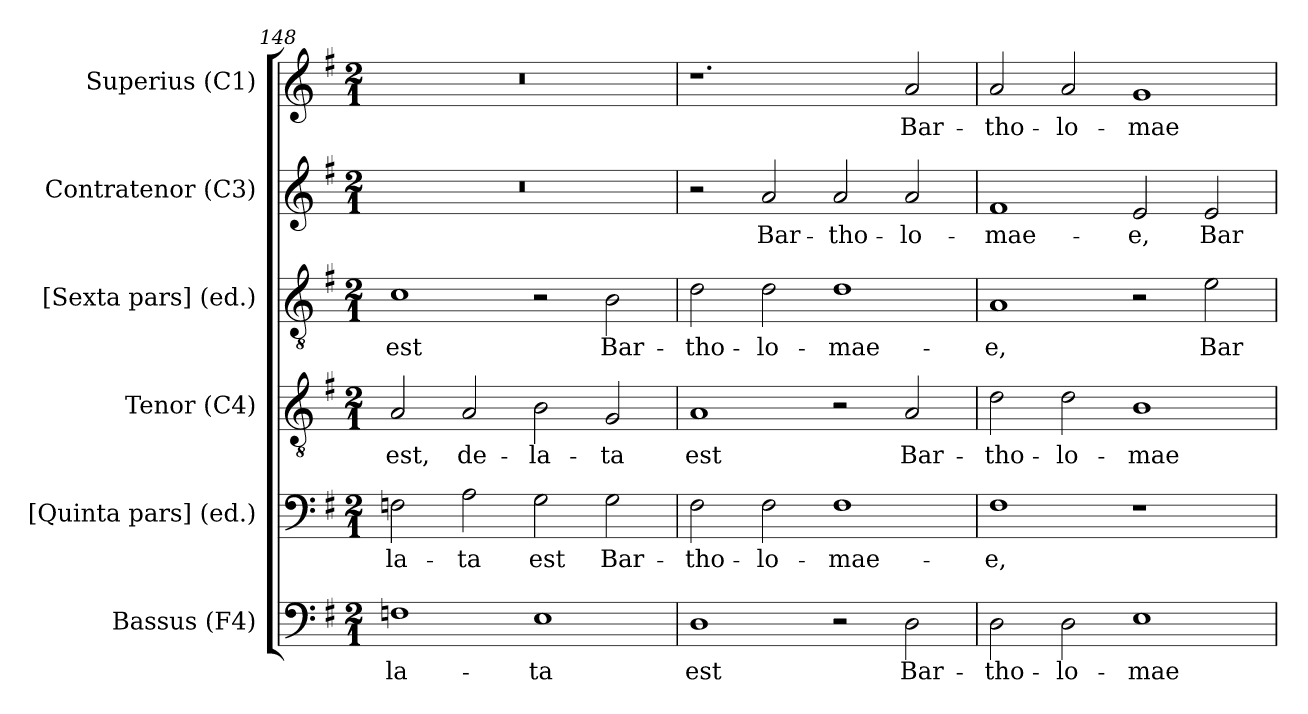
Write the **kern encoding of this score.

**kern	**text	**kern	**text	**kern	**text	**kern	**text	**kern	**text	**kern	**text
*part6	*part6	*part5	*part5	*part4	*part4	*part3	*part3	*part2	*part2	*part1	*part1
*staff6	*staff6	*staff5	*staff5	*staff4	*staff4	*staff3	*staff3	*staff2	*staff2	*staff1	*staff1
*I"Bassus (F4)	*	*I"[Quinta pars] (ed.)	*	*I"Tenor (C4)	*	*I"[Sexta pars] (ed.)	*	*I"Contratenor (C3)	*	*I"Superius (C1)	*
*I'B	*	*I'[QP]	*	*I'T	*	*I'[SP]	*	*I'C	*	*I'S	*
*clefF4	*	*clefF4	*	*clefGv2	*	*clefGv2	*	*clefG2	*	*clefG2	*
*	*	*	*	*ITrd7c12	*	*	*	*	*	*	*
*k[f#]	*	*k[f#]	*	*k[f#]	*	*k[f#]	*	*k[f#]	*	*k[f#]	*
*G:	*	*G:	*	*G:	*	*G:	*	*G:	*	*G:	*
*M2/1	*	*M2/1	*	*M2/1	*	*M2/1	*	*M2/1	*	*M2/1	*
=148	=148	=148	=148	=148	=148	=148	=148	=148	=148	=148	=148
!	!LO:LY:b:color=#000000	!	!	!	!	!	!	!	!	!	!
!	!	!	!LO:LY:b:color=#000000	!	!	!	!	!	!	!	!
!	!	!	!	!	!LO:LY:b:color=#000000	!	!	!	!	!	!
!	!	!	!	!	!	!	!LO:LY:b:color=#000000	!LO:N:vis=1	!	!LO:N:vis=1	!
1Fni	-la-	2Fni\	-la-	2AAi/	est,	1ci	est	0r	.	0r	.
!	!	!	!LO:LY:b:color=#000000	!	!	!	!	!	!	!	!
!	!	!	!	!	!LO:LY:b:color=#000000	!	!	!	!	!	!
.	.	2Ai\	-ta	2AAi/	de-	.	.	.	.	.	.
!	!LO:LY:b:color=#000000	!	!	!	!	!	!	!	!	!	!
!	!	!	!LO:LY:b:color=#000000	!	!	!	!	!	!	!	!
!	!	!	!	!	!LO:LY:b:color=#000000	!	!	!	!	!	!
1Ei	-ta	2Gi\	est	2BBi\	-la-	2r	.	.	.	.	.
!	!	!	!LO:LY:b:color=#000000	!	!	!	!	!	!	!	!
!	!	!	!	!	!LO:LY:b:color=#000000	!	!	!	!	!	!
!	!	!	!	!	!	!	!LO:LY:b:color=#000000	!	!	!	!
.	.	2Gi\	Bar-	2GGi/	-ta	2Bi\	Bar-	.	.	.	.
=149	=149	=149	=149	=149	=149	=149	=149	=149	=149	=149	=149
!	!LO:LY:b:color=#000000	!	!	!	!	!	!	!	!	!	!
!	!	!	!LO:LY:b:color=#000000	!	!	!	!	!	!	!	!
!	!	!	!	!	!LO:LY:b:color=#000000	!	!	!	!	!	!
!	!	!	!	!	!	!	!LO:LY:b:color=#000000	!	!	!	!
1Di	est	2F#i\	-tho-	1AAi	est	2di\	-tho-	2r	.	1.r	.
!	!	!	!LO:LY:b:color=#000000	!	!	!	!	!	!	!	!
!	!	!	!	!	!	!	!LO:LY:b:color=#000000	!	!	!	!
!	!	!	!	!	!	!	!	!	!LO:LY:b:color=#000000	!	!
.	.	2F#i\	-lo-	.	.	2di\	-lo-	2ai/	Bar-	.	.
!	!	!	!LO:LY:b:color=#000000	!	!	!	!	!	!	!	!
!	!	!	!	!	!	!	!LO:LY:b:color=#000000	!	!	!	!
!	!	!	!	!	!	!	!	!	!LO:LY:b:color=#000000	!	!
2r	.	1F#i	-mae-	2r	.	1di	-mae-	2ai/	-tho-	.	.
!	!LO:LY:b:color=#000000	!	!	!	!	!	!	!	!	!	!
!	!	!	!	!	!LO:LY:b:color=#000000	!	!	!	!	!	!
!	!	!	!	!	!	!	!	!	!LO:LY:b:color=#000000	!	!
!	!	!	!	!	!	!	!	!	!	!	!LO:LY:b:color=#000000
2Di\	Bar-	.	.	2AAi/	Bar-	.	.	2ai/	-lo-	2ai/	Bar-
=150	=150	=150	=150	=150	=150	=150	=150	=150	=150	=150	=150
!	!LO:LY:b:color=#000000	!	!	!	!	!	!	!	!	!	!
!	!	!	!LO:LY:b:color=#000000	!	!	!	!	!	!	!	!
!	!	!	!	!	!LO:LY:b:color=#000000	!	!	!	!	!	!
!	!	!	!	!	!	!	!LO:LY:b:color=#000000	!	!	!	!
!	!	!	!	!	!	!	!	!	!LO:LY:b:color=#000000	!	!
!	!	!	!	!	!	!	!	!	!	!	!LO:LY:b:color=#000000
2Di\	-tho-	1F#i	-e,	2Di\	-tho-	1Ai	-e,	1f#i	-mae-	2ai/	-tho-
!	!LO:LY:b:color=#000000	!	!	!	!	!	!	!	!	!	!
!	!	!	!	!	!LO:LY:b:color=#000000	!	!	!	!	!	!
!	!	!	!	!	!	!	!	!	!	!	!LO:LY:b:color=#000000
2Di\	-lo-	.	.	2Di\	-lo-	.	.	.	.	2ai/	-lo-
!	!LO:LY:b:color=#000000	!	!	!	!	!	!	!	!	!	!
!	!	!	!	!	!LO:LY:b:color=#000000	!	!	!	!	!	!
!	!	!	!	!	!	!	!	!	!LO:LY:b:color=#000000	!	!
!	!	!	!	!	!	!	!	!	!	!	!LO:LY:b:color=#000000
1Ei	-mae-	1r	.	1BBi	-mae-	2r	.	2ei/	-e,	1gi	-mae-
!	!	!	!	!	!	!	!LO:LY:b:color=#000000	!	!	!	!
!	!	!	!	!	!	!	!	!	!LO:LY:b:color=#000000	!	!
.	.	.	.	.	.	2ei\	Bar-	2ei/	Bar-	.	.
=	=	=	=	=	=	=	=	=	=	=	=
*-	*-	*-	*-	*-	*-	*-	*-	*-	*-	*-	*-
